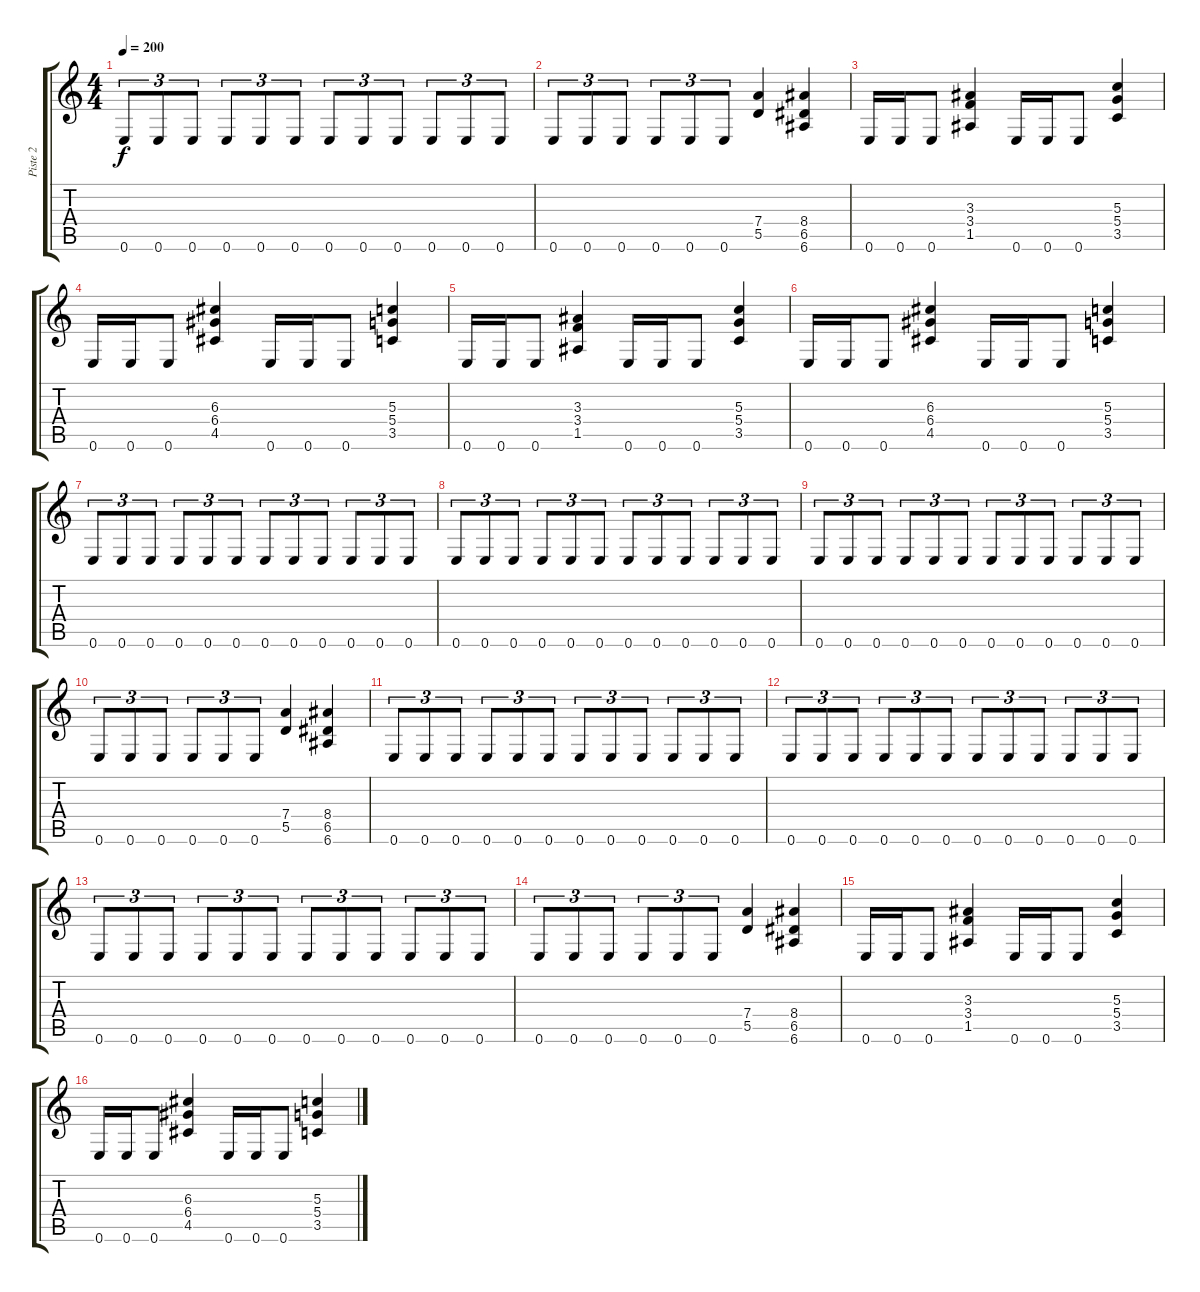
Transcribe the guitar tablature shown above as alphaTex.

\track ("Piste 2" "Piste 2") {instrument distortionguitar}
\staff {score tabs}
\tuning (E4 B3 G3 D3 A2 E2) {hide}
\ts (4 4)
\tempo 200
\clef g2
\ks c
0.6.8{tu (3 2) dy f} 0.6.8{tu (3 2)} 0.6.8{tu (3 2)} 0.6.8{tu (3 2)} 0.6.8{tu (3 2)} 0.6.8{tu (3 2)} 0.6.8{tu (3 2)} 0.6.8{tu (3 2)} 0.6.8{tu (3 2)} 0.6.8{tu (3 2)} 0.6.8{tu (3 2)} 0.6.8{tu (3 2)} |
0.6.8{tu (3 2)} 0.6.8{tu (3 2)} 0.6.8{tu (3 2)} 0.6.8{tu (3 2)} 0.6.8{tu (3 2)} 0.6.8{tu (3 2)} (7.4 5.5).4 (8.4 6.5 6.6).4 |
0.6.16 0.6.16 0.6.8 (3.3 3.4 1.5).4 0.6.16 0.6.16 0.6.8 (5.3 5.4 3.5).4 |
0.6.16 0.6.16 0.6.8 (6.3 6.4 4.5).4 0.6.16 0.6.16 0.6.8 (5.3 5.4 3.5).4 |
0.6.16 0.6.16 0.6.8 (3.3 3.4 1.5).4 0.6.16 0.6.16 0.6.8 (5.3 5.4 3.5).4 |
0.6.16 0.6.16 0.6.8 (6.3 6.4 4.5).4 0.6.16 0.6.16 0.6.8 (5.3 5.4 3.5).4 |
0.6.8{tu (3 2)} 0.6.8{tu (3 2)} 0.6.8{tu (3 2)} 0.6.8{tu (3 2)} 0.6.8{tu (3 2)} 0.6.8{tu (3 2)} 0.6.8{tu (3 2)} 0.6.8{tu (3 2)} 0.6.8{tu (3 2)} 0.6.8{tu (3 2)} 0.6.8{tu (3 2)} 0.6.8{tu (3 2)} |
0.6.8{tu (3 2)} 0.6.8{tu (3 2)} 0.6.8{tu (3 2)} 0.6.8{tu (3 2)} 0.6.8{tu (3 2)} 0.6.8{tu (3 2)} 0.6.8{tu (3 2)} 0.6.8{tu (3 2)} 0.6.8{tu (3 2)} 0.6.8{tu (3 2)} 0.6.8{tu (3 2)} 0.6.8{tu (3 2)} |
0.6.8{tu (3 2)} 0.6.8{tu (3 2)} 0.6.8{tu (3 2)} 0.6.8{tu (3 2)} 0.6.8{tu (3 2)} 0.6.8{tu (3 2)} 0.6.8{tu (3 2)} 0.6.8{tu (3 2)} 0.6.8{tu (3 2)} 0.6.8{tu (3 2)} 0.6.8{tu (3 2)} 0.6.8{tu (3 2)} |
0.6.8{tu (3 2)} 0.6.8{tu (3 2)} 0.6.8{tu (3 2)} 0.6.8{tu (3 2)} 0.6.8{tu (3 2)} 0.6.8{tu (3 2)} (7.4 5.5).4 (8.4 6.5 6.6).4 |
0.6.8{tu (3 2)} 0.6.8{tu (3 2)} 0.6.8{tu (3 2)} 0.6.8{tu (3 2)} 0.6.8{tu (3 2)} 0.6.8{tu (3 2)} 0.6.8{tu (3 2)} 0.6.8{tu (3 2)} 0.6.8{tu (3 2)} 0.6.8{tu (3 2)} 0.6.8{tu (3 2)} 0.6.8{tu (3 2)} |
0.6.8{tu (3 2)} 0.6.8{tu (3 2)} 0.6.8{tu (3 2)} 0.6.8{tu (3 2)} 0.6.8{tu (3 2)} 0.6.8{tu (3 2)} 0.6.8{tu (3 2)} 0.6.8{tu (3 2)} 0.6.8{tu (3 2)} 0.6.8{tu (3 2)} 0.6.8{tu (3 2)} 0.6.8{tu (3 2)} |
0.6.8{tu (3 2)} 0.6.8{tu (3 2)} 0.6.8{tu (3 2)} 0.6.8{tu (3 2)} 0.6.8{tu (3 2)} 0.6.8{tu (3 2)} 0.6.8{tu (3 2)} 0.6.8{tu (3 2)} 0.6.8{tu (3 2)} 0.6.8{tu (3 2)} 0.6.8{tu (3 2)} 0.6.8{tu (3 2)} |
0.6.8{tu (3 2)} 0.6.8{tu (3 2)} 0.6.8{tu (3 2)} 0.6.8{tu (3 2)} 0.6.8{tu (3 2)} 0.6.8{tu (3 2)} (7.4 5.5).4 (8.4 6.5 6.6).4 |
0.6.16 0.6.16 0.6.8 (3.3 3.4 1.5).4 0.6.16 0.6.16 0.6.8 (5.3 5.4 3.5).4 |
0.6.16 0.6.16 0.6.8 (6.3 6.4 4.5).4 0.6.16 0.6.16 0.6.8 (5.3 5.4 3.5).4
